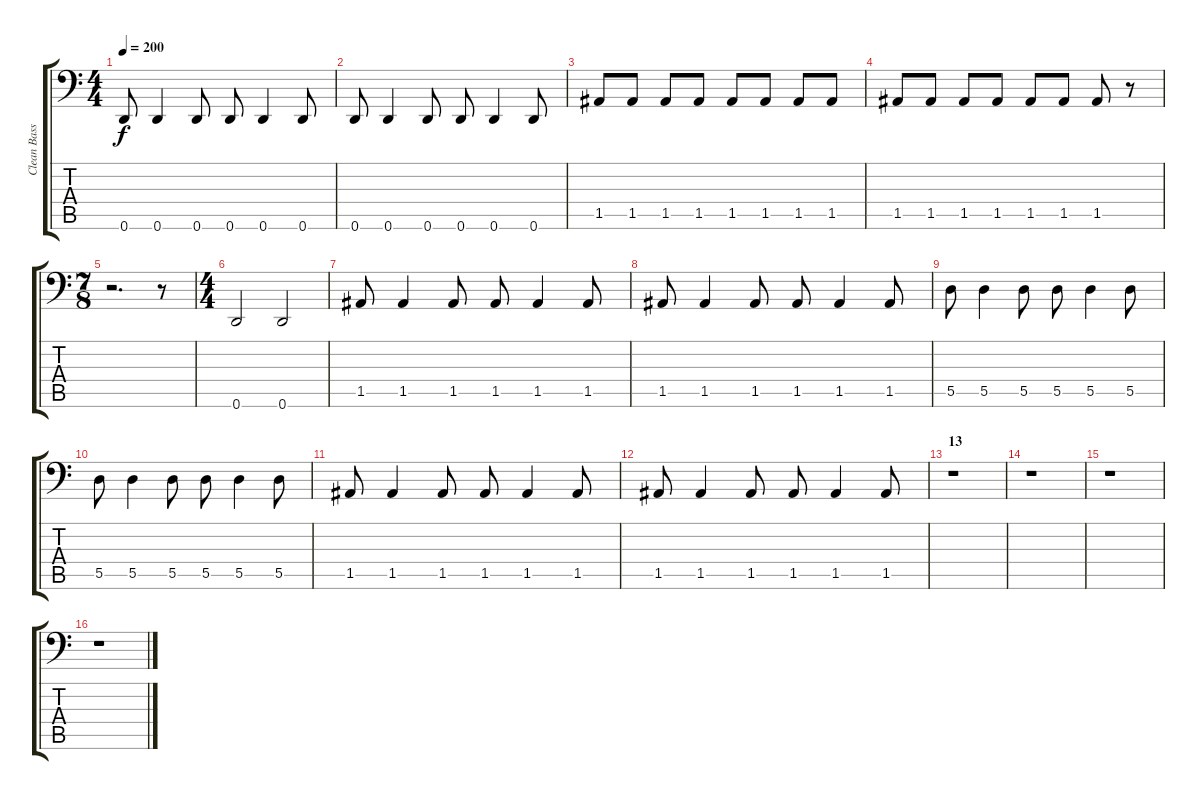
\track ("Clean Bass" "Clean Bass") {instrument electricbasspick}
\staff {score tabs}
\tuning (E3 B2 G2 D2 A1 D1) {hide}
\ts (4 4)
\tempo 200
\clef f4
\ks c
0.6.8{dy f} 0.6.4 0.6.8 0.6.8 0.6.4 0.6.8 |
0.6.8 0.6.4 0.6.8 0.6.8 0.6.4 0.6.8 |
1.5.8 1.5.8 1.5.8 1.5.8 1.5.8 1.5.8 1.5.8 1.5.8 |
1.5.8 1.5.8 1.5.8 1.5.8 1.5.8 1.5.8 1.5.8 r.8 |
\ts (7 8)
r.2{d} r.8 |
\ts (4 4)
0.6.2 0.6.2 |
1.5.8 1.5.4 1.5.8 1.5.8 1.5.4 1.5.8 |
1.5.8 1.5.4 1.5.8 1.5.8 1.5.4 1.5.8 |
5.5.8 5.5.4 5.5.8 5.5.8 5.5.4 5.5.8 |
5.5.8 5.5.4 5.5.8 5.5.8 5.5.4 5.5.8 |
1.5.8 1.5.4 1.5.8 1.5.8 1.5.4 1.5.8 |
1.5.8 1.5.4 1.5.8 1.5.8 1.5.4 1.5.8 |
\section ("" "13")
r.1 |
r.1 |
r.1 |
r.1
